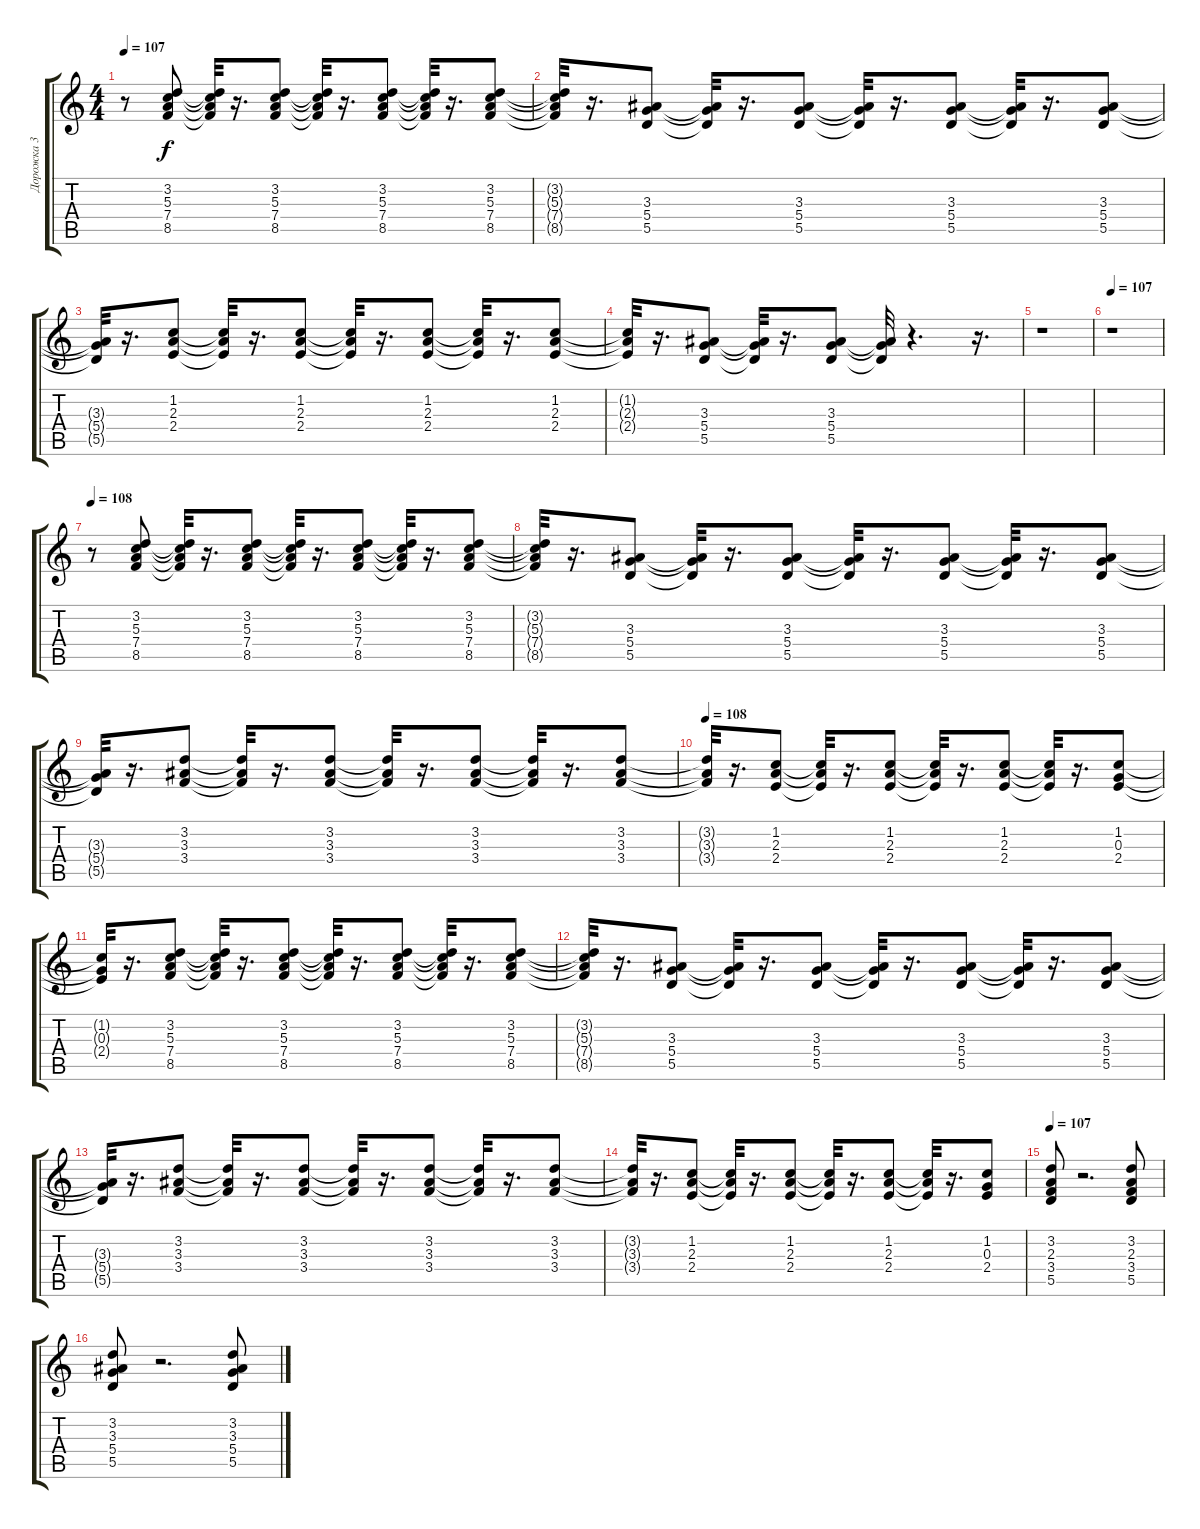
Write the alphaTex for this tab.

\track ("Дорожка 3" "Дорожка 3") {instrument acousticguitarsteel}
\staff {score tabs}
\tuning (E4 B3 G3 D3 A2 E2) {hide}
\ts (4 4)
\tempo 107
\clef g2
\ks c
r.8{dy f} (3.2 5.3 7.4 8.5).8 (3.2{t} 5.3{t} 7.4{t} 8.5{t}).32 r.16{d} (3.2 5.3 7.4 8.5).8 (3.2{t} 5.3{t} 7.4{t} 8.5{t}).32 r.16{d} (3.2 5.3 7.4 8.5).8 (3.2{t} 5.3{t} 7.4{t} 8.5{t}).32 r.16{d} (3.2 5.3 7.4 8.5).8 |
(3.2{t} 5.3{t} 7.4{t} 8.5{t}).32 r.16{d} (3.3 5.4 5.5).8 (3.3{t} 5.4{t} 5.5{t}).32 r.16{d} (3.3 5.4 5.5).8 (3.3{t} 5.4{t} 5.5{t}).32 r.16{d} (3.3 5.4 5.5).8 (3.3{t} 5.4{t} 5.5{t}).32 r.16{d} (3.3 5.4 5.5).8 |
(3.3{t} 5.4{t} 5.5{t}).32 r.16{d} (1.2 2.3 2.4).8 (1.2{t} 2.3{t} 2.4{t}).32 r.16{d} (1.2 2.3 2.4).8 (1.2{t} 2.3{t} 2.4{t}).32 r.16{d} (1.2 2.3 2.4).8 (1.2{t} 2.3{t} 2.4{t}).32 r.16{d} (1.2 2.3 2.4).8 |
(1.2{t} 2.3{t} 2.4{t}).32 r.16{d} (3.3 5.4 5.5).8 (3.3{t} 5.4{t} 5.5{t}).32 r.16{d} (3.3 5.4 5.5).8 (3.3{t} 5.4{t} 5.5{t}).32 r.4{d} r.16{d} |
r.1 |
\tempo 107
r.1 |
\tempo 108
r.8 (3.2 5.3 7.4 8.5).8 (3.2{t} 5.3{t} 7.4{t} 8.5{t}).32 r.16{d} (3.2 5.3 7.4 8.5).8 (3.2{t} 5.3{t} 7.4{t} 8.5{t}).32 r.16{d} (3.2 5.3 7.4 8.5).8 (3.2{t} 5.3{t} 7.4{t} 8.5{t}).32 r.16{d} (3.2 5.3 7.4 8.5).8 |
(3.2{t} 5.3{t} 7.4{t} 8.5{t}).32 r.16{d} (3.3 5.4 5.5).8 (3.3{t} 5.4{t} 5.5{t}).32 r.16{d} (3.3 5.4 5.5).8 (3.3{t} 5.4{t} 5.5{t}).32 r.16{d} (3.3 5.4 5.5).8 (3.3{t} 5.4{t} 5.5{t}).32 r.16{d} (3.3 5.4 5.5).8 |
(3.3{t} 5.4{t} 5.5{t}).32 r.16{d} (3.2 3.3 3.4).8 (3.2{t} 3.3{t} 3.4{t}).32 r.16{d} (3.2 3.3 3.4).8 (3.2{t} 3.3{t} 3.4{t}).32 r.16{d} (3.2 3.3 3.4).8 (3.2{t} 3.3{t} 3.4{t}).32 r.16{d} (3.2 3.3 3.4).8 |
\tempo 108
(3.2{t} 3.3{t} 3.4{t}).32 r.16{d} (1.2 2.3 2.4).8 (1.2{t} 2.3{t} 2.4{t}).32 r.16{d} (1.2 2.3 2.4).8 (1.2{t} 2.3{t} 2.4{t}).32 r.16{d} (1.2 2.3 2.4).8 (1.2{t} 2.3{t} 2.4{t}).32 r.16{d} (1.2 0.3 2.4).8 |
(1.2{t} 0.3{t} 2.4{t}).32 r.16{d} (3.2 5.3 7.4 8.5).8 (3.2{t} 5.3{t} 7.4{t} 8.5{t}).32 r.16{d} (3.2 5.3 7.4 8.5).8 (3.2{t} 5.3{t} 7.4{t} 8.5{t}).32 r.16{d} (3.2 5.3 7.4 8.5).8 (3.2{t} 5.3{t} 7.4{t} 8.5{t}).32 r.16{d} (3.2 5.3 7.4 8.5).8 |
(3.2{t} 5.3{t} 7.4{t} 8.5{t}).32 r.16{d} (3.3 5.4 5.5).8 (3.3{t} 5.4{t} 5.5{t}).32 r.16{d} (3.3 5.4 5.5).8 (3.3{t} 5.4{t} 5.5{t}).32 r.16{d} (3.3 5.4 5.5).8 (3.3{t} 5.4{t} 5.5{t}).32 r.16{d} (3.3 5.4 5.5).8 |
(3.3{t} 5.4{t} 5.5{t}).32 r.16{d} (3.2 3.3 3.4).8 (3.2{t} 3.3{t} 3.4{t}).32 r.16{d} (3.2 3.3 3.4).8 (3.2{t} 3.3{t} 3.4{t}).32 r.16{d} (3.2 3.3 3.4).8 (3.2{t} 3.3{t} 3.4{t}).32 r.16{d} (3.2 3.3 3.4).8 |
(3.2{t} 3.3{t} 3.4{t}).32 r.16{d} (1.2 2.3 2.4).8 (1.2{t} 2.3{t} 2.4{t}).32 r.16{d} (1.2 2.3 2.4).8 (1.2{t} 2.3{t} 2.4{t}).32 r.16{d} (1.2 2.3 2.4).8 (1.2{t} 2.3{t} 2.4{t}).32 r.16{d} (1.2 0.3 2.4).8 |
\tempo 107
(3.2 2.3 3.4 5.5).8 r.2{d} (3.2 2.3 3.4 5.5).8 |
(3.2 3.3 5.4 5.5).8 r.2{d} (3.2 3.3 5.4 5.5).8
